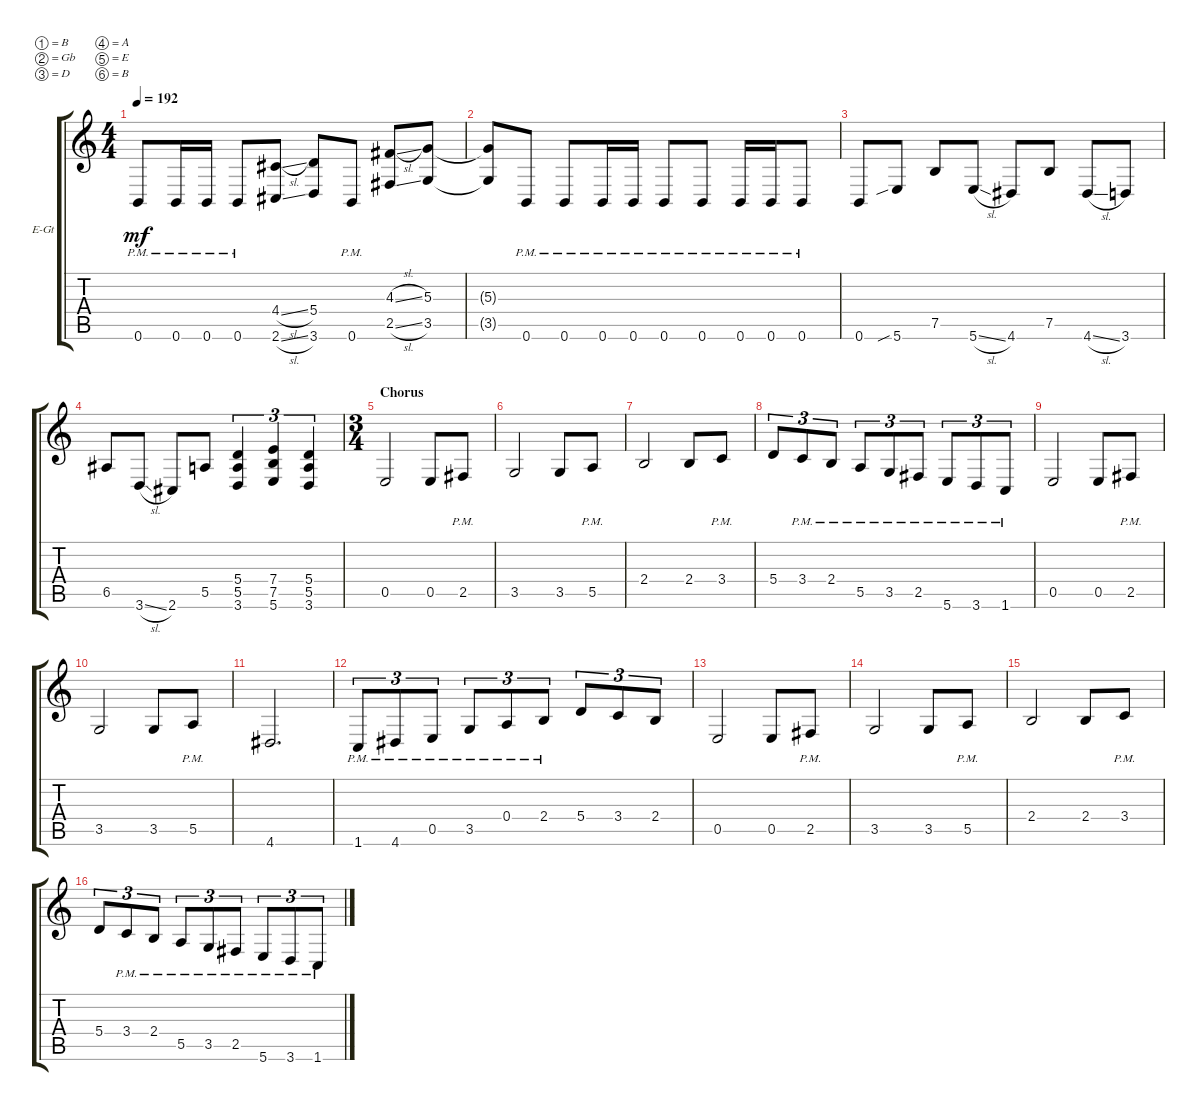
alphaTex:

\bracketExtendMode groupsimilarinstruments
\firstSystemTrackNameOrientation horizontal
\otherSystemsTrackNameOrientation horizontal
\track ("Electric Guitar 1" "E-Gt") {instrument distortionguitar}
\staff {score tabs}
\tuning (B3 Gb3 D3 A2 E2 B1)
\ts (4 4)
\tempo 192
\clef g2
\ks c
0.6{pm}.8{dy mf} 0.6{pm}.16 0.6{pm}.16 0.6{pm}.8 (2.6{sl} 4.4{sl}).8 (3.6 5.4).8 0.6{pm}.8 (2.5{sl} 4.3{sl}).8 (3.5 5.3).8 |
(3.5{t} 5.3{t}).8 0.6{pm}.8 0.6{pm}.8 0.6{pm}.16 0.6{pm}.16 0.6{pm}.8 0.6{pm}.8 0.6{pm}.16 0.6{pm}.16 0.6{pm}.8 |
0.6.8 5.6{sib}.8 7.5.8 5.6{sl}.8 4.6.8 7.5.8 4.6{sl}.8 3.6.8 |
6.5.8 3.6{sl}.8 2.6.8 5.5.8 (3.6 5.5 5.4).4{tu (3 2)} (5.6 7.5 7.4).4{tu (3 2)} (3.6 5.5 5.4).4{tu (3 2)} |
\ts (3 4)
\section ("" "Chorus")
0.5.2 0.5.8 2.5{pm}.8 |
3.5.2 3.5.8 5.5{pm}.8 |
2.4.2 2.4.8 3.4{pm}.8 |
5.4.8{tu (3 2)} 3.4{pm}.8{tu (3 2)} 2.4{pm}.8{tu (3 2)} 5.5{pm}.8{tu (3 2)} 3.5{pm}.8{tu (3 2)} 2.5{pm}.8{tu (3 2)} 5.6{pm}.8{tu (3 2)} 3.6{pm}.8{tu (3 2)} 1.6{pm}.8{tu (3 2)} |
0.5.2 0.5.8 2.5{pm}.8 |
3.5.2 3.5.8 5.5{pm}.8 |
4.6.2{d} |
1.6{pm}.8{tu (3 2)} 4.6{pm}.8{tu (3 2)} 0.5{pm}.8{tu (3 2)} 3.5{pm}.8{tu (3 2)} 0.4{pm}.8{tu (3 2)} 2.4{pm}.8{tu (3 2)} 5.4.8{tu (3 2)} 3.4.8{tu (3 2)} 2.4.8{tu (3 2)} |
0.5.2 0.5.8 2.5{pm}.8 |
3.5.2 3.5.8 5.5{pm}.8 |
2.4.2 2.4.8 3.4{pm}.8 |
5.4.8{tu (3 2)} 3.4{pm}.8{tu (3 2)} 2.4{pm}.8{tu (3 2)} 5.5{pm}.8{tu (3 2)} 3.5{pm}.8{tu (3 2)} 2.5{pm}.8{tu (3 2)} 5.6{pm}.8{tu (3 2)} 3.6{pm}.8{tu (3 2)} 1.6{pm}.8{tu (3 2)}
